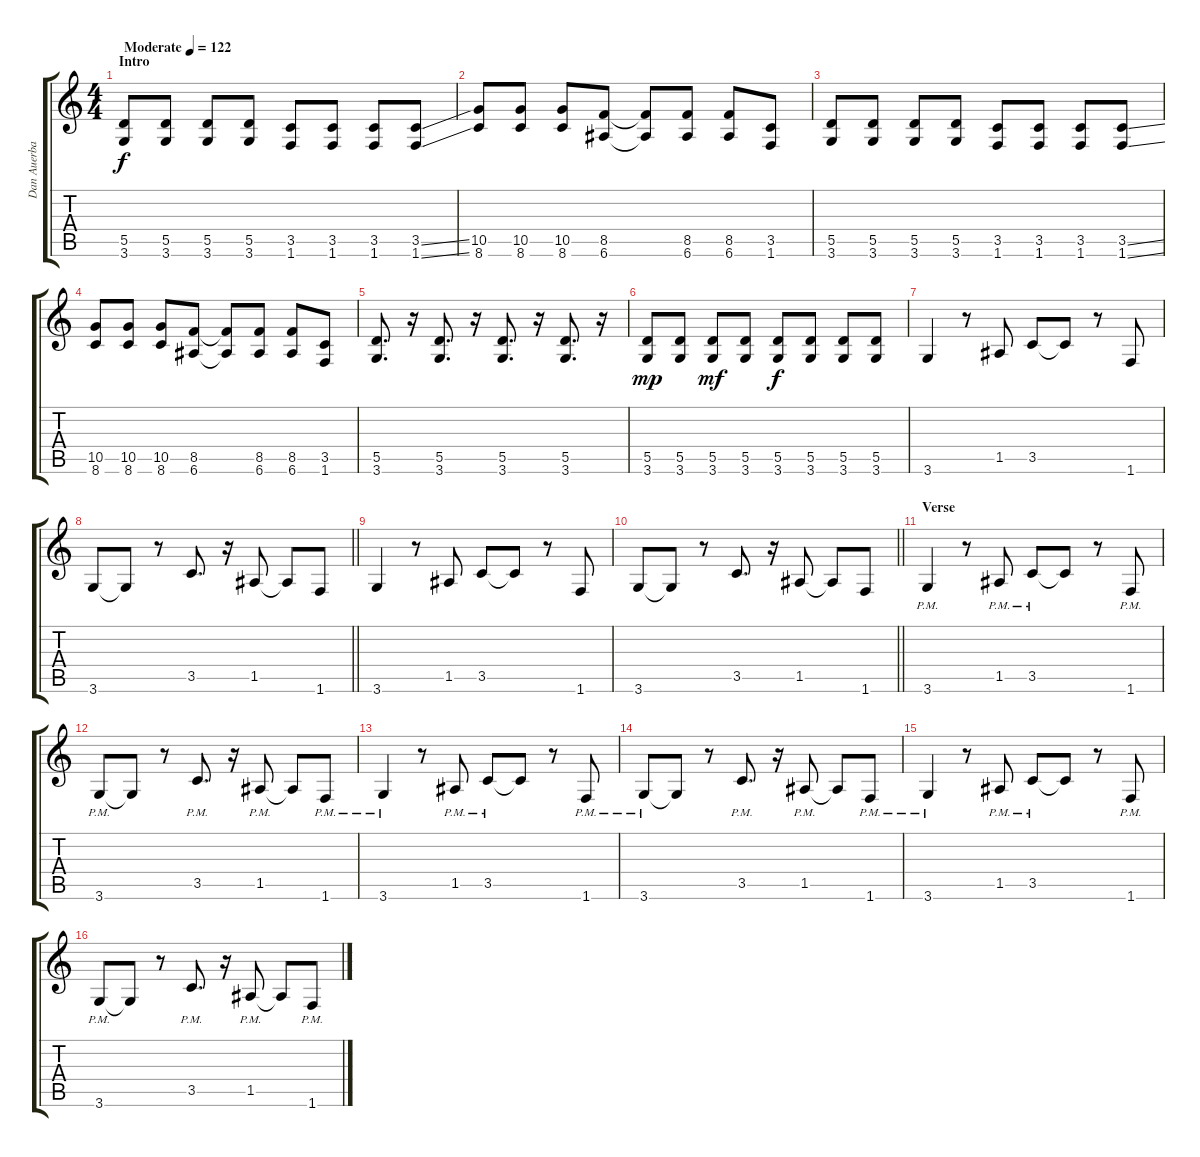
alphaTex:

\track ("Dan Auerbach" "Dan Auerba") {instrument distortionguitar}
\staff {score tabs}
\tuning (E4 B3 G3 D3 A2 E2) {hide}
\ts (4 4)
\section ("" "Intro")
\tempo (122 "Moderate")
\clef g2
\ks c
(5.5 3.6).8{dy f instrument distortionguitar} (5.5 3.6).8 (5.5 3.6).8 (5.5 3.6).8 (3.5 1.6).8 (3.5 1.6).8 (3.5 1.6).8 (3.5{ss} 1.6{ss}).8 |
(10.5 8.6).8 (10.5 8.6).8 (10.5 8.6).8 (8.5 6.6).8 (8.5{t} 6.6{t}).8 (8.5 6.6).8 (8.5 6.6).8 (3.5 1.6).8 |
(5.5 3.6).8 (5.5 3.6).8 (5.5 3.6).8 (5.5 3.6).8 (3.5 1.6).8 (3.5 1.6).8 (3.5 1.6).8 (3.5{ss} 1.6{ss}).8 |
(10.5 8.6).8 (10.5 8.6).8 (10.5 8.6).8 (8.5 6.6).8 (8.5{t} 6.6{t}).8 (8.5 6.6).8 (8.5 6.6).8 (3.5 1.6).8 |
(5.5 3.6).8{d} r.16 (5.5 3.6).8{d} r.16 (5.5 3.6).8{d} r.16 (5.5 3.6).8{d} r.16 |
(5.5 3.6).8{dy mp} (5.5 3.6).8 (5.5 3.6).8{dy mf} (5.5 3.6).8 (5.5 3.6).8{dy f} (5.5 3.6).8 (5.5 3.6).8 (5.5 3.6).8 |
3.6.4 r.8 1.5.8 3.5.8 3.5{t}.8 r.8 1.6.8 |
\barLineRight lightlight
3.6.8 3.6{t}.8 r.8 3.5.8{d} r.16 1.5.8 1.5{t}.8 1.6.8 |
3.6.4 r.8 1.5.8 3.5.8 3.5{t}.8 r.8 1.6.8 |
\barLineRight lightlight
3.6.8 3.6{t}.8 r.8 3.5.8{d} r.16 1.5.8 1.5{t}.8 1.6.8 |
\section ("" "Verse")
3.6{pm}.4 r.8 1.5{pm}.8 3.5{pm}.8 3.5{t}.8 r.8 1.6{pm}.8 |
3.6{pm}.8 3.6{t}.8 r.8 3.5{pm}.8{d} r.16 1.5{pm}.8 1.5{t}.8 1.6{pm}.8 |
3.6{pm}.4 r.8 1.5{pm}.8 3.5{pm}.8 3.5{t}.8 r.8 1.6{pm}.8 |
3.6{pm}.8 3.6{t}.8 r.8 3.5{pm}.8{d} r.16 1.5{pm}.8 1.5{t}.8 1.6{pm}.8 |
3.6{pm}.4 r.8 1.5{pm}.8 3.5{pm}.8 3.5{t}.8 r.8 1.6{pm}.8 |
3.6{pm}.8 3.6{t}.8 r.8 3.5{pm}.8{d} r.16 1.5{pm}.8 1.5{t}.8 1.6{pm}.8
